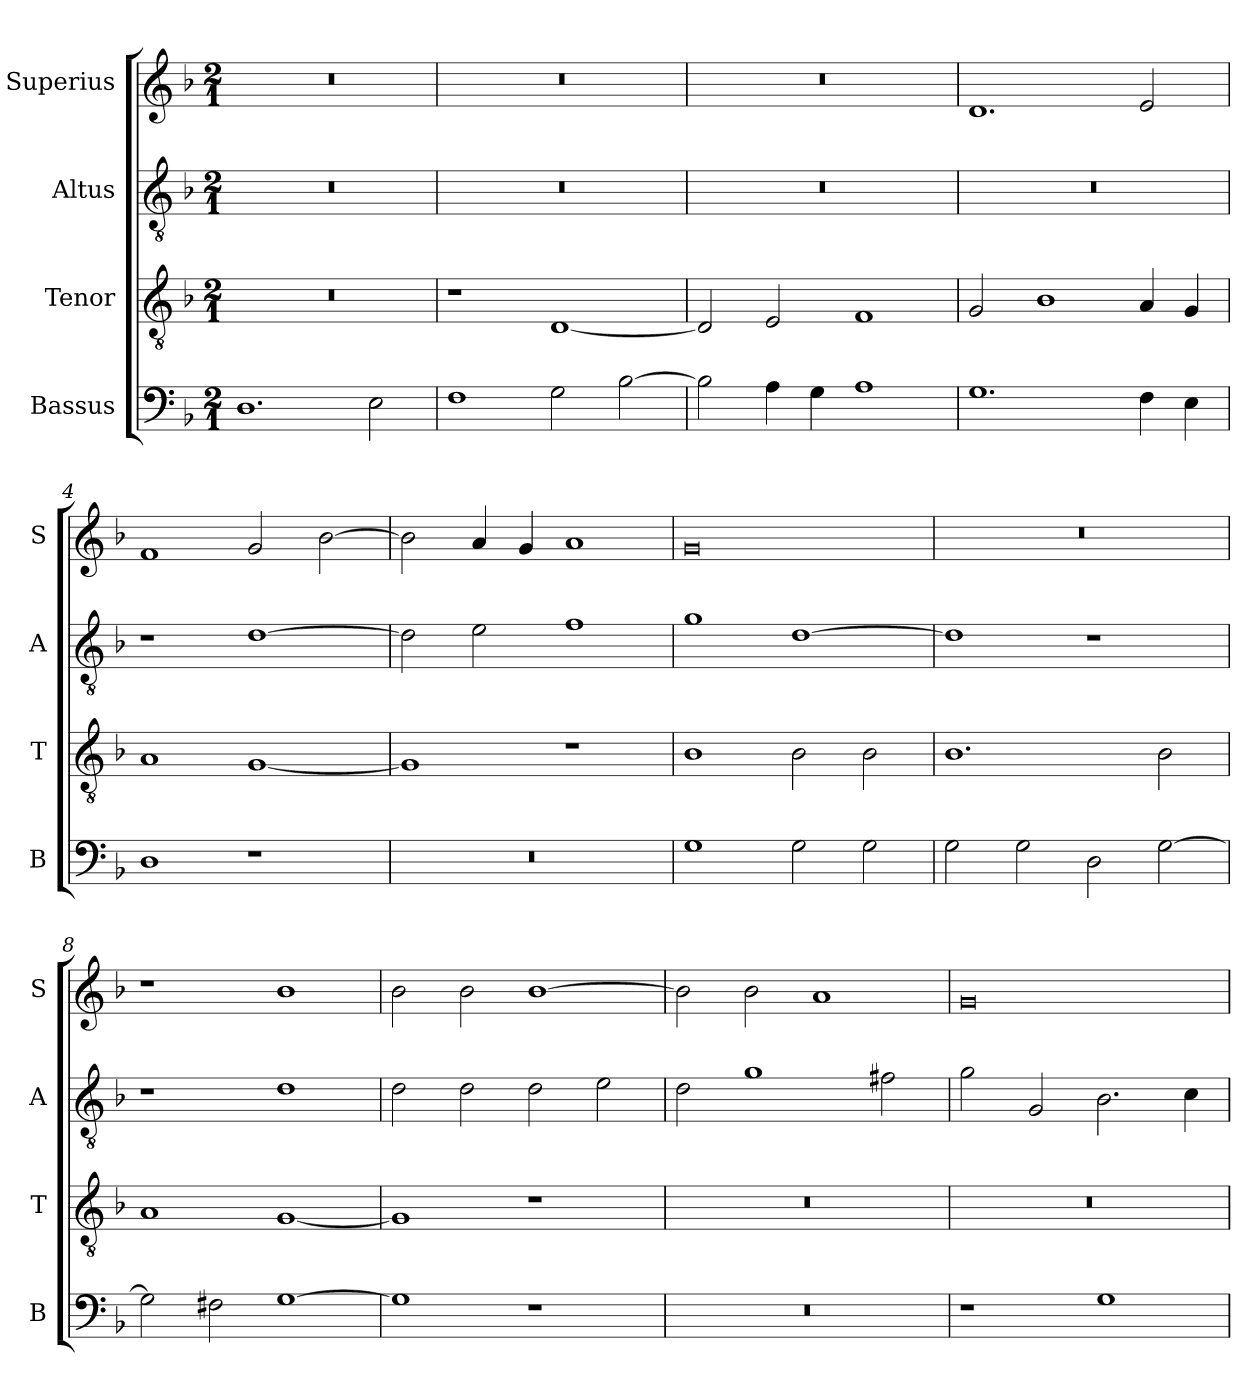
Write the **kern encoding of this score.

**kern	**kern	**kern	**kern
*part4	*part3	*part2	*part1
*staff4	*staff3	*staff2	*staff1
*I"Bassus	*I"Tenor	*I"Altus	*I"Superius
*I'B	*I'T	*I'A	*I'S
*clefF4	*clefGv2	*clefGv2	*clefG2
*k[b-]	*k[b-]	*k[b-]	*k[b-]
*F:	*F:	*F:	*F:
*M2/1	*M2/1	*M2/1	*M2/1
=	=	=	=
1.D	0r	0r	0r
2E	.	.	.
=1	=1	=1	=1
1F	1r	0r	0r
2G	[1D	.	.
[2B-	.	.	.
=2	=2	=2	=2
2B-]	2D]	0r	0r
4A	2E	.	.
4G	.	.	.
1A	1F	.	.
=3	=3	=3	=3
1.G	2G	0r	1.d
.	1B-	.	.
4F	4A	.	2e
4E	4G	.	.
=4	=4	=4	=4
1D	1A	1r	1f
1r	[1G	[1d	2g
.	.	.	[2b-
=5	=5	=5	=5
0r	1G]	2d]	2b-]
.	.	2e	4a
.	.	.	4g
.	1r	1f	1a
=6	=6	=6	=6
1G	1B-	1g	0g
2G	2B-	[1d	.
2G	2B-	.	.
=7	=7	=7	=7
2G	1.B-	1d]	0r
2G	.	.	.
2D	.	1r	.
[2G	2B-	.	.
=8	=8	=8	=8
2G]	1A	1r	1r
2F#X	.	.	.
[1G	[1G	1d	1b-
=9	=9	=9	=9
1G]	1G]	2d	2b-
.	.	2d	2b-
1r	1r	2d	[1b-
.	.	2e	.
=10	=10	=10	=10
0r	0r	2d	2b-]
.	.	1g	2b-
.	.	.	1a
.	.	2f#X	.
=11	=11	=11	=11
1r	0r	2g	0g
.	.	2G	.
1G	.	2.B-	.
.	.	4c	.
=	=	=	=
*-	*-	*-	*-
